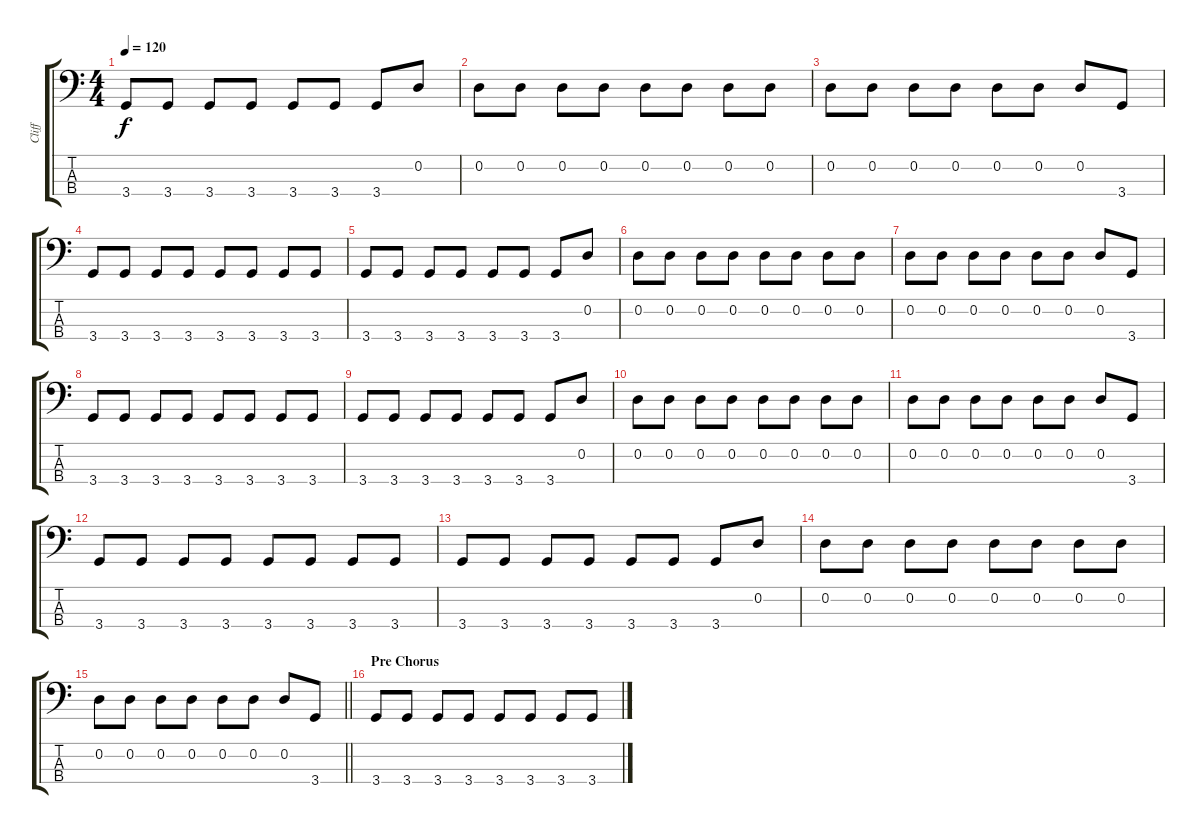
\track ("Cliff       (Bass)" "Cliff     ") {instrument electricbassfinger}
\staff {score tabs}
\tuning (G2 D2 A1 E1) {hide}
\ts (4 4)
\tempo 120
\clef f4
\ks c
3.4.8{dy f} 3.4.8 3.4.8 3.4.8 3.4.8 3.4.8 3.4.8 0.2.8 |
0.2.8 0.2.8 0.2.8 0.2.8 0.2.8 0.2.8 0.2.8 0.2.8 |
0.2.8 0.2.8 0.2.8 0.2.8 0.2.8 0.2.8 0.2.8 3.4.8 |
3.4.8 3.4.8 3.4.8 3.4.8 3.4.8 3.4.8 3.4.8 3.4.8 |
3.4.8 3.4.8 3.4.8 3.4.8 3.4.8 3.4.8 3.4.8 0.2.8 |
0.2.8 0.2.8 0.2.8 0.2.8 0.2.8 0.2.8 0.2.8 0.2.8 |
0.2.8 0.2.8 0.2.8 0.2.8 0.2.8 0.2.8 0.2.8 3.4.8 |
3.4.8 3.4.8 3.4.8 3.4.8 3.4.8 3.4.8 3.4.8 3.4.8 |
3.4.8 3.4.8 3.4.8 3.4.8 3.4.8 3.4.8 3.4.8 0.2.8 |
0.2.8 0.2.8 0.2.8 0.2.8 0.2.8 0.2.8 0.2.8 0.2.8 |
0.2.8 0.2.8 0.2.8 0.2.8 0.2.8 0.2.8 0.2.8 3.4.8 |
3.4.8 3.4.8 3.4.8 3.4.8 3.4.8 3.4.8 3.4.8 3.4.8 |
3.4.8 3.4.8 3.4.8 3.4.8 3.4.8 3.4.8 3.4.8 0.2.8 |
0.2.8 0.2.8 0.2.8 0.2.8 0.2.8 0.2.8 0.2.8 0.2.8 |
\barLineRight lightlight
0.2.8 0.2.8 0.2.8 0.2.8 0.2.8 0.2.8 0.2.8 3.4.8 |
\section ("" "Pre Chorus")
3.4.8 3.4.8 3.4.8 3.4.8 3.4.8 3.4.8 3.4.8 3.4.8
